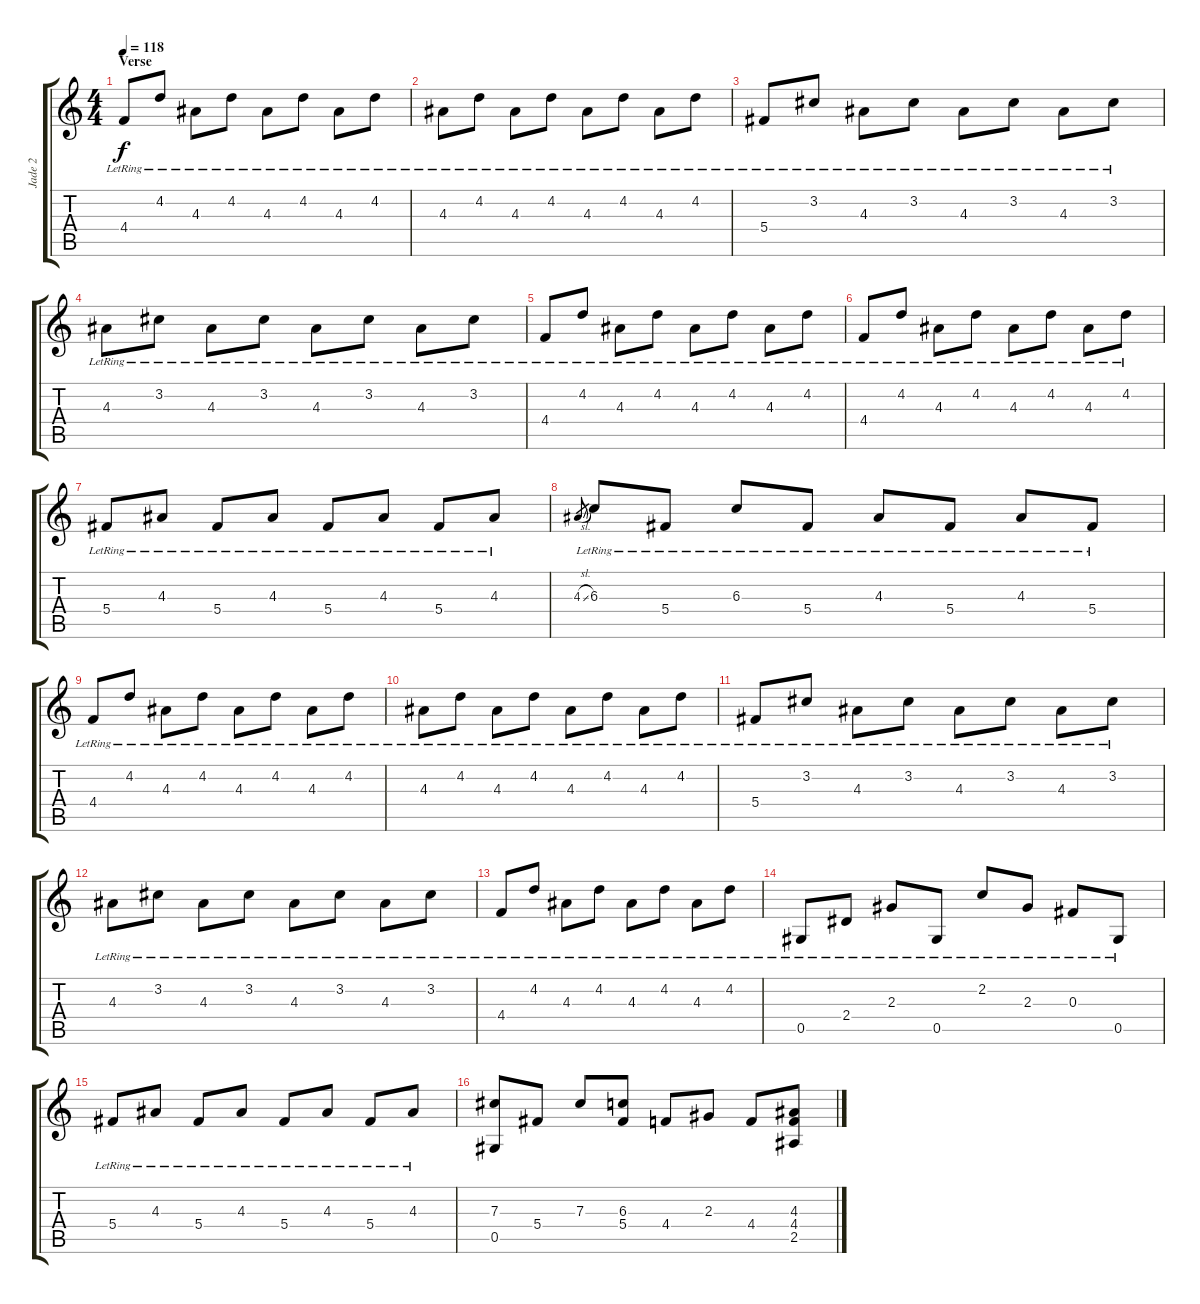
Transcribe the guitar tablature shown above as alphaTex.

\track ("Jade 2" "Jade 2") {instrument electricguitarclean}
\staff {score tabs}
\tuning (Eb4 Bb3 Gb3 Db3 Ab2 Eb2) {hide}
\ts (4 4)
\section ("" "Verse")
\tempo 118
\clef g2
\ks c
4.4{lr}.8{dy f} 4.2{lr}.8 4.3{lr}.8 4.2{lr}.8 4.3{lr}.8 4.2{lr}.8 4.3{lr}.8 4.2{lr}.8 |
4.3{lr}.8 4.2{lr}.8 4.3{lr}.8 4.2{lr}.8 4.3{lr}.8 4.2{lr}.8 4.3{lr}.8 4.2{lr}.8 |
5.4{lr}.8 3.2{lr}.8 4.3{lr}.8 3.2{lr}.8 4.3{lr}.8 3.2{lr}.8 4.3{lr}.8 3.2{lr}.8 |
4.3{lr}.8 3.2{lr}.8 4.3{lr}.8 3.2{lr}.8 4.3{lr}.8 3.2{lr}.8 4.3{lr}.8 3.2{lr}.8 |
4.4{lr}.8 4.2{lr}.8 4.3{lr}.8 4.2{lr}.8 4.3{lr}.8 4.2{lr}.8 4.3{lr}.8 4.2{lr}.8 |
4.4{lr}.8 4.2{lr}.8 4.3{lr}.8 4.2{lr}.8 4.3{lr}.8 4.2{lr}.8 4.3{lr}.8 4.2{lr}.8 |
5.4{lr}.8 4.3{lr}.8 5.4{lr}.8 4.3{lr}.8 5.4{lr}.8 4.3{lr}.8 5.4{lr}.8 4.3{lr}.8 |
4.3{sl}.8{gr} 6.3{lr}.8 5.4{lr}.8 6.3{lr}.8 5.4{lr}.8 4.3{lr}.8 5.4{lr}.8 4.3{lr}.8 5.4{lr}.8 |
4.4{lr}.8 4.2{lr}.8 4.3{lr}.8 4.2{lr}.8 4.3{lr}.8 4.2{lr}.8 4.3{lr}.8 4.2{lr}.8 |
4.3{lr}.8 4.2{lr}.8 4.3{lr}.8 4.2{lr}.8 4.3{lr}.8 4.2{lr}.8 4.3{lr}.8 4.2{lr}.8 |
5.4{lr}.8 3.2{lr}.8 4.3{lr}.8 3.2{lr}.8 4.3{lr}.8 3.2{lr}.8 4.3{lr}.8 3.2{lr}.8 |
4.3{lr}.8 3.2{lr}.8 4.3{lr}.8 3.2{lr}.8 4.3{lr}.8 3.2{lr}.8 4.3{lr}.8 3.2{lr}.8 |
4.4{lr}.8 4.2{lr}.8 4.3{lr}.8 4.2{lr}.8 4.3{lr}.8 4.2{lr}.8 4.3{lr}.8 4.2{lr}.8 |
0.5{lr}.8 2.4{lr}.8 2.3{lr}.8 0.5{lr}.8 2.2{lr}.8 2.3{lr}.8 0.3{lr}.8 0.5{lr}.8 |
5.4{lr}.8 4.3{lr}.8 5.4{lr}.8 4.3{lr}.8 5.4{lr}.8 4.3{lr}.8 5.4{lr}.8 4.3{lr}.8 |
(7.3 0.5).8 5.4.8 7.3.8 (6.3 5.4).8 4.4.8 2.3.8 4.4.8 (4.3 4.4 2.5).8
